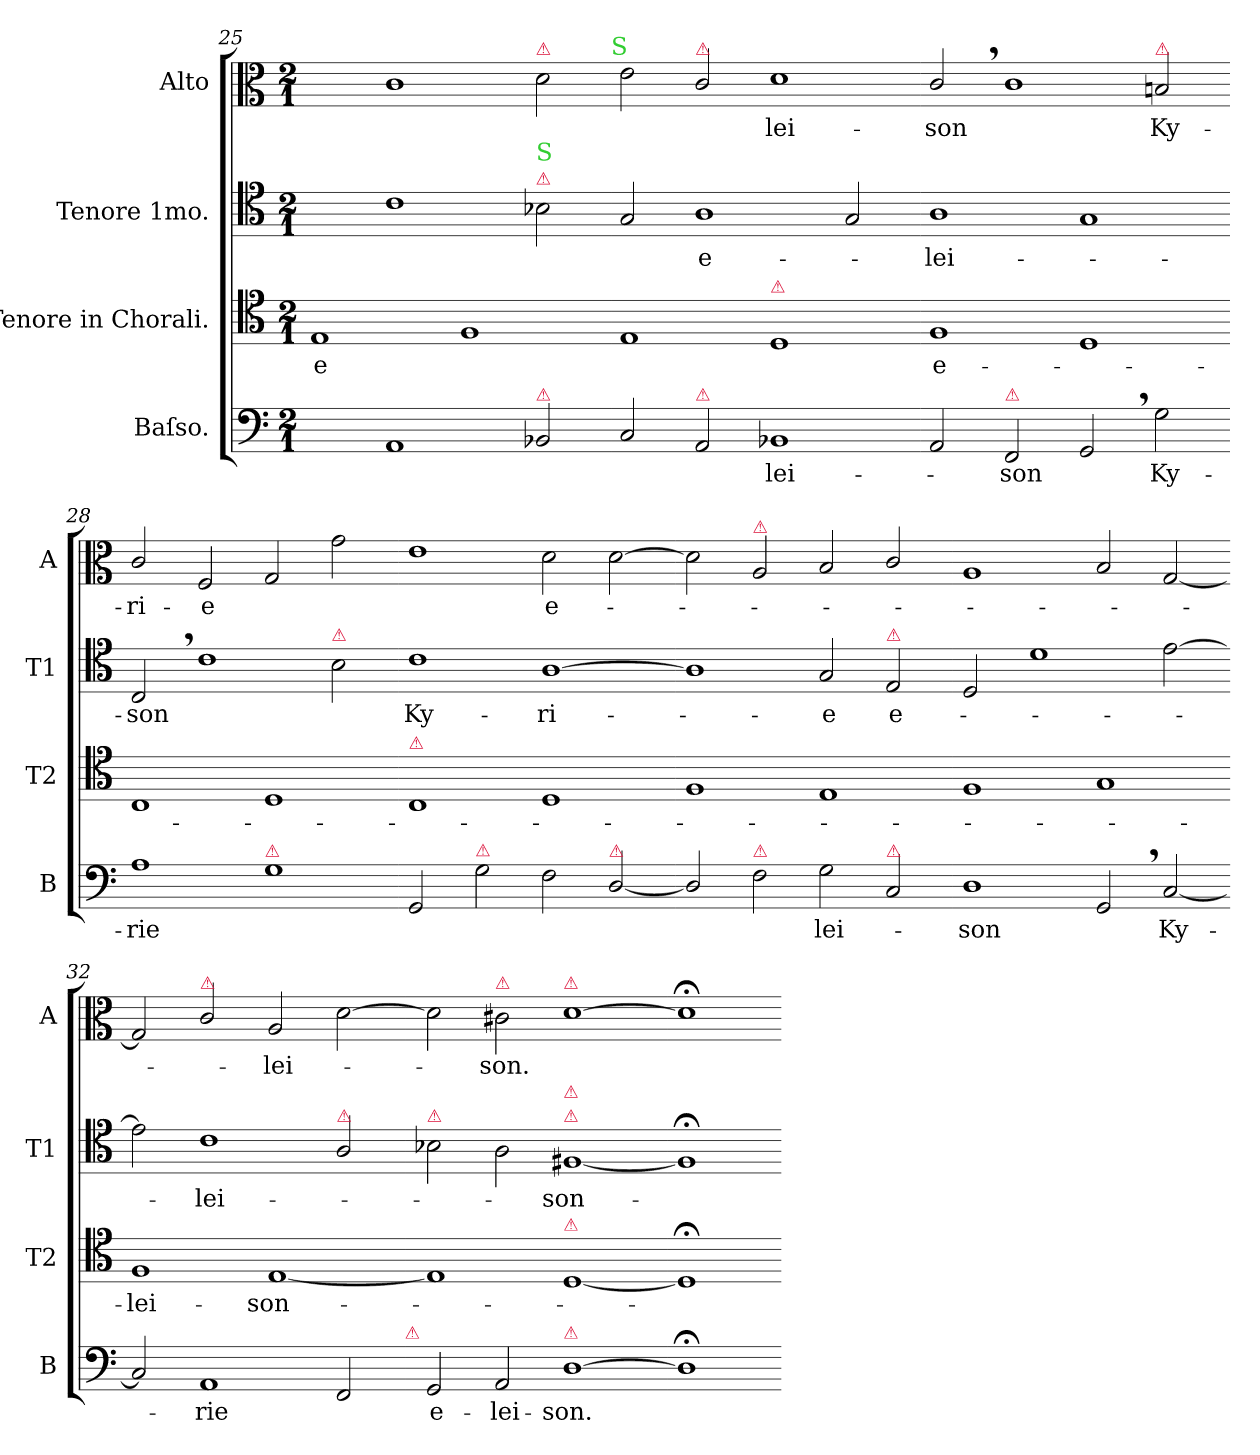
**kern	**text	**kern	**text	**kern	**text	**kern	**text
*part4	*part4	*part3	*part3	*part2	*part2	*part1	*part1
*staff4	*staff4	*staff3	*staff3	*staff2	*staff2	*staff1	*staff1
*I"Baſso.	*	*I"Tenore in Chorali.	*	*I"Tenore 1mo.	*	*I"Alto	*
*I'B	*	*I'T2	*	*I'T1	*	*I'A	*
*clefF4	*	*clefC4	*	*clefC4	*	*clefC3	*
*k[]	*	*k[]	*	*k[]	*	*k[]	*
*M2/1	*	*M2/1	*	*M2/1	*	*M2/1	*
=25	=25	=25	=25	=25	=25	=25	=25
2ryy	.	1E	-e	2ryy	.	2ryy	.
1AA	.	.	.	1c	.	1c	.
.	.	1F	.	.	.	.	.
!	!	!	!	!	!	!LO:TX:a:color=crimson:t=⚠	!
!	!	!	!	!LO:TX:a:color=crimson:t=⚠	!	!	!
!	!	!	!	!LO:TX:a:color=limegreen:t=S	!	!	!
!LO:TX:a:color=crimson:t=⚠	!	!	!	!	!	!	!
2BB-/	.	.	.	2B-\	.	2d\	.
!	!	!	!	!	!	!LO:TX:a:color=limegreen:t=S	!
=26-	=26-	=26-	=26-	=26-	=26-	=26-	=26-
2C/	.	1E	.	2G/	.	2e\	.
!	!	!	!	!	!	!LO:TX:a:color=crimson:t=⚠	!
!LO:TX:a:color=crimson:t=⚠	!	!	!	!	!	!	!
2AA/	.	.	.	1A	e-	2c/	.
!	!	!LO:TX:a:color=crimson:t=⚠	!	!	!	!	!
1BB-X	-lei-	1D	.	.	.	1d	-lei-
.	.	.	.	2G/	.	.	.
=27-	=27-	=27-	=27-	=27-	=27-	=27-	=27-
2AA/	.	1F	e-	1A	-lei-	2c,</	-son
!LO:TX:a:color=crimson:t=⚠	!	!	!	!	!	!	!
2FF/	-son	.	.	.	.	1c	.
2GG,</	.	1D	.	1G	.	.	.
!	!	!	!	!	!	!LO:TX:a:color=crimson:t=⚠	!
2G\	Ky-	.	.	.	.	2Bn/	Ky-
=28-	=28-	=28-	=28-	=28-	=28-	=28-	=28-
1A	-rie	1C	.	2C,</	-son	2c/	-ri-
.	.	.	.	1c	.	2F/	-e
!LO:TX:a:color=crimson:t=⚠	!	!	!	!	!	!	!
1G	.	1D	.	.	.	2G/	.
!	!	!	!	!LO:TX:a:color=crimson:t=⚠	!	!	!
.	.	.	.	2B-\	.	2g\	.
=29-	=29-	=29-	=29-	=29-	=29-	=29-	=29-
!	!	!LO:TX:a:color=crimson:t=⚠	!	!	!	!	!
2GG/	.	1C	.	1c	Ky-	1e	.
!LO:TX:a:color=crimson:t=⚠	!	!	!	!	!	!	!
2G\	.	.	.	.	.	.	.
2F\	.	1D	.	[1A	-ri-	2d\	e-
!LO:TX:a:color=crimson:t=⚠	!	!	!	!	!	!	!
[2D/	.	.	.	.	.	[2d\	.
=30-	=30-	=30-	=30-	=30-	=30-	=30-	=30-
2D/]	.	1F	.	1A]	.	2d\]	.
!	!	!	!	!	!	!LO:TX:a:color=crimson:t=⚠	!
!LO:TX:a:color=crimson:t=⚠	!	!	!	!	!	!	!
2F\	.	.	.	.	.	2A/	.
2G\	lei-	1E	.	2G/	-e	2B/	.
!	!	!	!	!LO:TX:a:color=crimson:t=⚠	!	!	!
!LO:TX:a:color=crimson:t=⚠	!	!	!	!	!	!	!
2C/	.	.	.	2E/	e-	2c/	.
=31-	=31-	=31-	=31-	=31-	=31-	=31-	=31-
1D	-son	1F	.	2D/	.	1A	.
.	.	.	.	1d	.	.	.
2GG,</	.	1G	.	.	.	2B/	.
[2C/	Ky-	.	.	[2e\	.	[2G/	.
=32-	=32-	=32-	=32-	=32-	=32-	=32-	=32-
2C/]	.	1F	-lei-	2e\]	.	2G/]	.
!	!	!	!	!	!	!LO:TX:a:color=crimson:t=⚠	!
1AA	-rie	.	.	1c	-lei-	2c/	.
.	.	[1E	-son-	.	.	2A/	-lei-
!	!	!	!	!LO:TX:a:color=crimson:t=⚠	!	!	!
2FF/	.	.	.	2A/	.	[2d\	.
!LO:TX:a:color=crimson:t=⚠	!	!	!	!	!	!	!
=33-	=33-	=33-	=33-	=33-	=33-	=33-	=33-
!	!	!	!	!LO:TX:a:color=crimson:t=⚠	!	!	!
2GG/	e-	1E]	.	2B-X\	.	2d\]	.
!	!	!	!	!	!	!LO:TX:a:color=crimson:t=⚠	!
2AA/	-lei-	.	.	2A\	.	2c#X\	-son.
!	!	!	!	!	!	!LO:TX:a:color=crimson:t=⚠	!
!	!	!	!	!LO:TX:a:color=crimson:t=⚠	!	!	!
!	!	!	!	!LO:TX:a:color=crimson:t=⚠	!	!	!
!	!	!LO:TX:a:color=crimson:t=⚠	!	!	!	!	!
!LO:TX:a:color=crimson:t=⚠	!	!	!	!	!	!	!
[1D	-son.	[1D	.	[1F#X	-son-	[1d	.
=34-	=34-	=34-	=34-	=34-	=34-	=34-	=34-
1D;<]	.	1D;<]	.	1F#;<]	.	1d;<]	.
=-	=-	=-	=-	=-	=-	=-	=-
*-	*-	*-	*-	*-	*-	*-	*-
